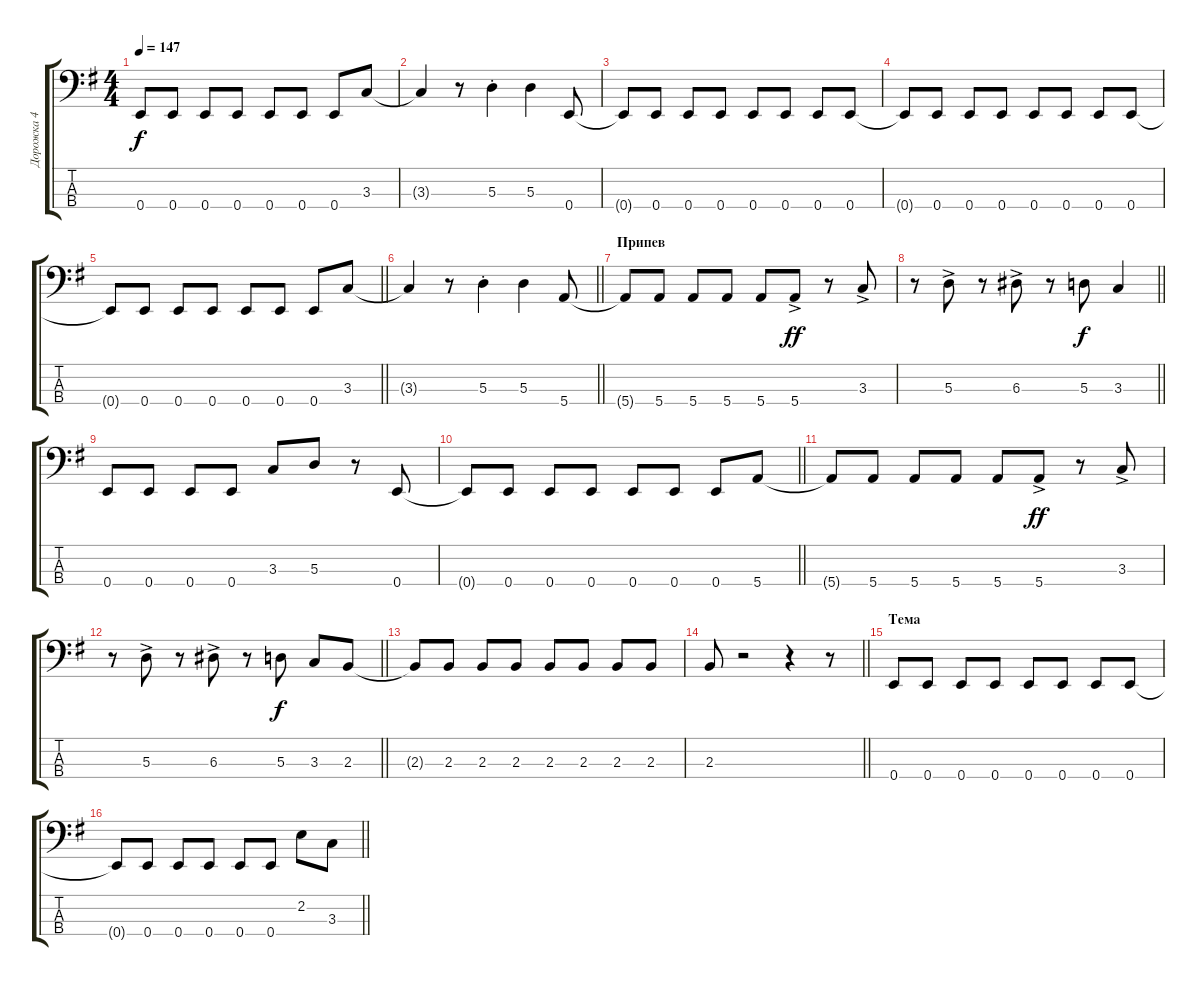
\track ("Дорожка 4" "Дорожка 4") {instrument electricbassfinger}
\staff {score tabs}
\tuning (G2 D2 A1 E1) {hide}
\ts (4 4)
\tempo 147
\clef f4
\ks eminor
0.4{t}.8{dy f} 0.4.8 0.4.8 0.4.8 0.4.8 0.4.8 0.4.8 3.3.8 |
3.3{t}.4 r.8 5.3{st}.4 5.3.4 0.4.8 |
0.4{t}.8 0.4.8 0.4.8 0.4.8 0.4.8 0.4.8 0.4.8 0.4.8 |
0.4{t}.8 0.4.8 0.4.8 0.4.8 0.4.8 0.4.8 0.4.8 0.4.8 |
\barLineRight lightlight
0.4{t}.8 0.4.8 0.4.8 0.4.8 0.4.8 0.4.8 0.4.8 3.3.8 |
\barLineRight lightlight
3.3{t}.4 r.8 5.3{st}.4 5.3.4 5.4.8 |
\section ("" "Припев")
5.4{t}.8 5.4.8 5.4.8 5.4.8 5.4.8 5.4{ac}.8{dy ff} r.8 3.3{ac}.8 |
\barLineRight lightlight
r.8 5.3{ac}.8 r.8 6.3{ac}.8 r.8 5.3.8{dy f} 3.3.4 |
0.4.8 0.4.8 0.4.8 0.4.8 3.3.8 5.3.8 r.8 0.4.8 |
\barLineRight lightlight
0.4{t}.8 0.4.8 0.4.8 0.4.8 0.4.8 0.4.8 0.4.8 5.4.8 |
5.4{t}.8 5.4.8 5.4.8 5.4.8 5.4.8 5.4{ac}.8{dy ff} r.8 3.3{ac}.8 |
\barLineRight lightlight
r.8 5.3{ac}.8 r.8 6.3{ac}.8 r.8 5.3.8{dy f} 3.3.8 2.3.8 |
2.3{t}.8 2.3.8 2.3.8 2.3.8 2.3.8 2.3.8 2.3.8 2.3.8 |
\barLineRight lightlight
2.3.8 r.2 r.4 r.8 |
\section ("" "Тема")
0.4.8 0.4.8 0.4.8 0.4.8 0.4.8 0.4.8 0.4.8 0.4.8 |
\barLineRight lightlight
0.4{t}.8 0.4.8 0.4.8 0.4.8 0.4.8 0.4.8 2.2.8 3.3.8
